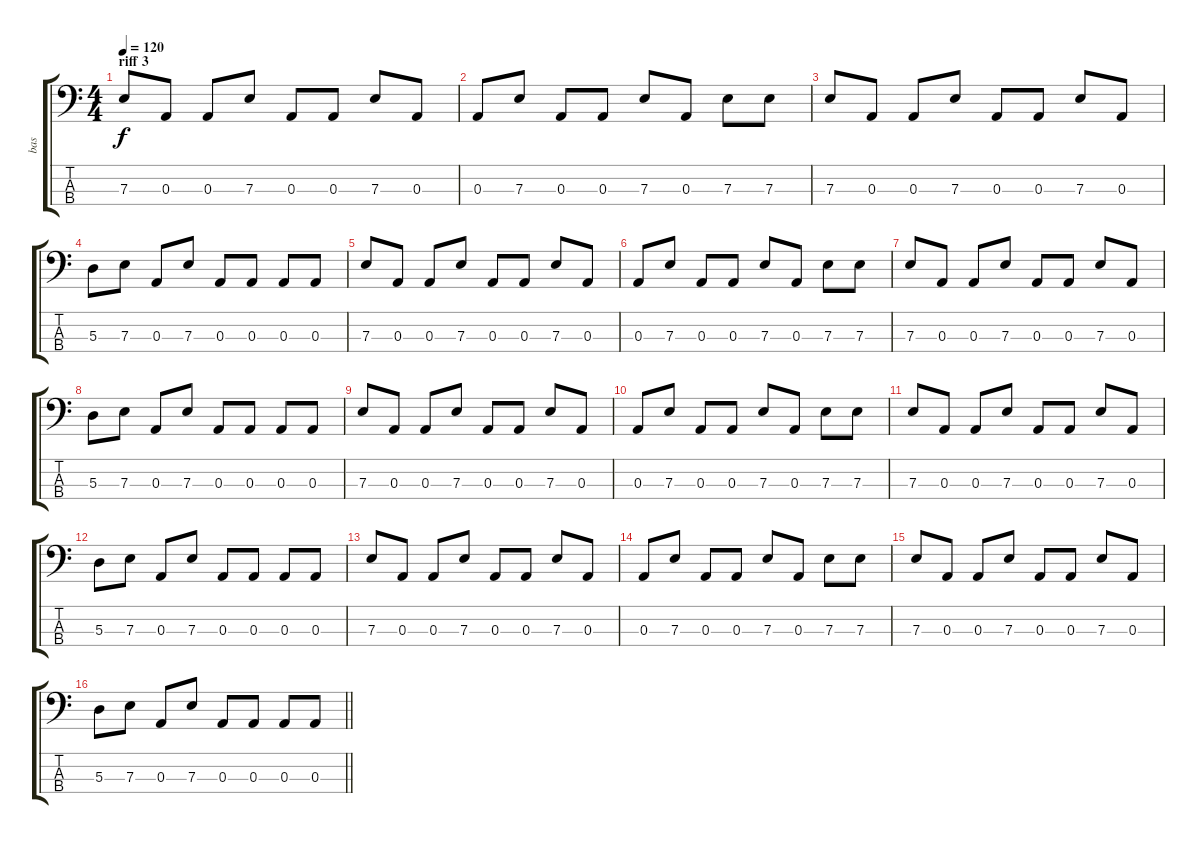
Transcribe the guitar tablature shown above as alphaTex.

\track ("bas" "bas") {instrument electricbassfinger}
\staff {score tabs}
\tuning (G2 D2 A1 E1) {hide}
\ts (4 4)
\section ("" "riff 3")
\tempo 120
\clef f4
\ks c
7.3.8{dy f} 0.3.8 0.3.8 7.3.8 0.3.8 0.3.8 7.3.8 0.3.8 |
0.3.8 7.3.8 0.3.8 0.3.8 7.3.8 0.3.8 7.3.8 7.3.8 |
7.3.8 0.3.8 0.3.8 7.3.8 0.3.8 0.3.8 7.3.8 0.3.8 |
5.3.8 7.3.8 0.3.8 7.3.8 0.3.8 0.3.8 0.3.8 0.3.8 |
7.3.8 0.3.8 0.3.8 7.3.8 0.3.8 0.3.8 7.3.8 0.3.8 |
0.3.8 7.3.8 0.3.8 0.3.8 7.3.8 0.3.8 7.3.8 7.3.8 |
7.3.8 0.3.8 0.3.8 7.3.8 0.3.8 0.3.8 7.3.8 0.3.8 |
5.3.8 7.3.8 0.3.8 7.3.8 0.3.8 0.3.8 0.3.8 0.3.8 |
7.3.8 0.3.8 0.3.8 7.3.8 0.3.8 0.3.8 7.3.8 0.3.8 |
0.3.8 7.3.8 0.3.8 0.3.8 7.3.8 0.3.8 7.3.8 7.3.8 |
7.3.8 0.3.8 0.3.8 7.3.8 0.3.8 0.3.8 7.3.8 0.3.8 |
5.3.8 7.3.8 0.3.8 7.3.8 0.3.8 0.3.8 0.3.8 0.3.8 |
7.3.8 0.3.8 0.3.8 7.3.8 0.3.8 0.3.8 7.3.8 0.3.8 |
0.3.8 7.3.8 0.3.8 0.3.8 7.3.8 0.3.8 7.3.8 7.3.8 |
7.3.8 0.3.8 0.3.8 7.3.8 0.3.8 0.3.8 7.3.8 0.3.8 |
\barLineRight lightlight
5.3.8 7.3.8 0.3.8 7.3.8 0.3.8 0.3.8 0.3.8 0.3.8
